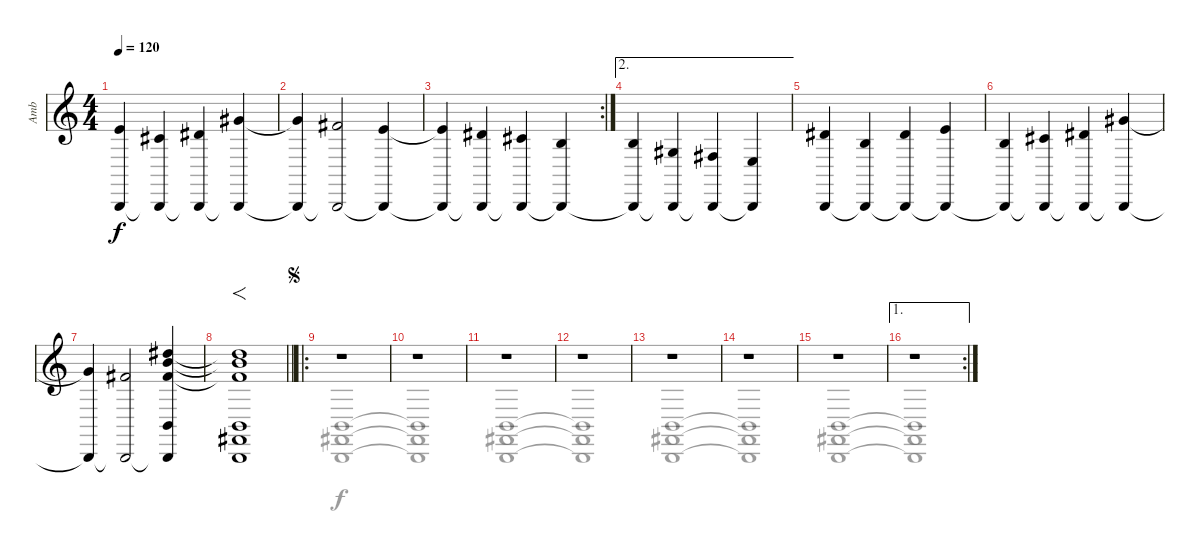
\track ("Amb" "Amb") {instrument brightacousticpiano}
\staff {score}
\tuning (Db4 Ab3 E3 B2 Gb2 B1) {hide}
\voice
\ts (4 4)
\tempo 120
\clef g2
\ks c
(8.2{t} 0.6{t}).4{dy f} (9.3 0.6{t}).4 (11.3 0.6{t}).4 (16.3 0.6{t}).4 |
(16.3{t} 0.6{t}).4 (14.3 0.6{t}).2 (12.3 0.6{t}).4 |
\rc 2
(12.3{t} 0.6{t}).4 (11.3 0.6{t}).4 (9.3 0.6{t}).4 (7.3 0.6{t}).4 |
\ae 2
(3.2 0.6{t}).4 (0.2 0.6{t}).4 (2.3 0.6{t}).4 (0.3 0.6{t}).4 |
(7.2 0.6).4 (7.3 0.6{t}).4 (7.2 0.6{t}).4 (8.2 0.6{t}).4 |
(7.3 0.6{t}).4 (9.3 0.6{t}).4 (11.3 0.6{t}).4 (16.3 0.6{t}).4 |
(16.3{t} 0.6{t}).4 (14.3 0.6{t}).2 (14.1 15.2 14.3 0.4 0.6{t}).4 |
\barLineRight lightlight
(14.1{t} 15.2{t} 14.3{t} 0.4 0.5 0.6).1{f} |
\ro
\jump segno
r.1 |
r.1 |
r.1 |
r.1 |
r.1 |
r.1 |
r.1 |
\ae 1
\rc 2
r.1
\voice
\clef g2
\ottava regular
\simile none
\ks c
|
|
|
|
|
|
|
\barLineRight lightlight
|
(0.4 0.5 0.6).1 |
(0.4{t} 0.5{t} 0.6{t}).1 |
(0.4 0.5 0.6).1 |
(0.4{t} 0.5{t} 0.6{t}).1 |
(0.4 0.5 0.6).1 |
(0.4{t} 0.5{t} 0.6{t}).1 |
(0.4 0.5 0.6).1 |
(0.4{t} 0.5{t} 0.6{t}).1
